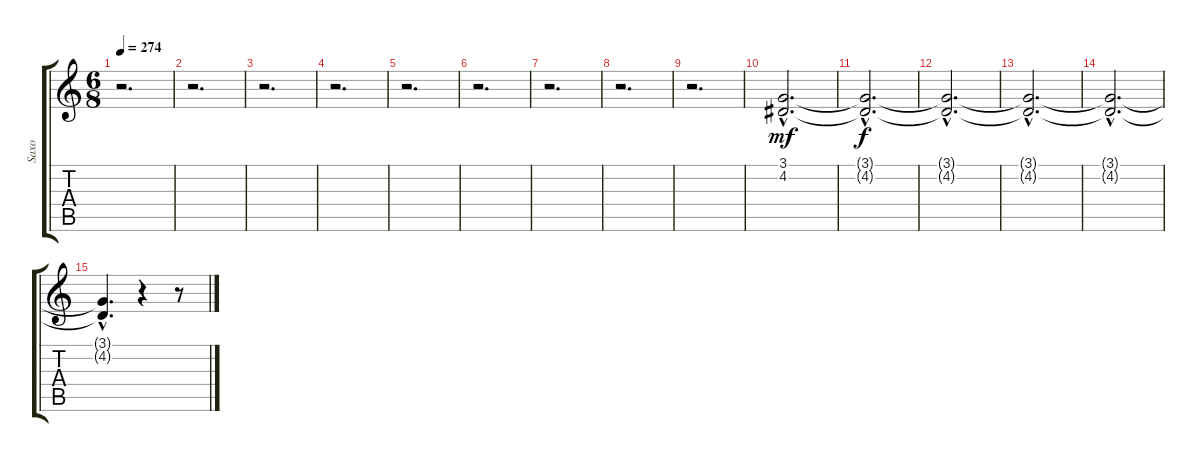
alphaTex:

\track ("Saxo         Adorno)" "Saxo      ") {instrument baritonesax}
\staff {score tabs}
\tuning (E4 B3 G3 D3 A2 E2) {hide}
\ts (6 8)
\tempo 274
\clef g2
\ks c
r.2{d dy mf} |
r.2{d} |
r.2{d} |
r.2{d} |
r.2{d} |
r.2{d} |
r.2{d} |
r.2{d} |
r.2{d} |
(3.1{hac} 4.2{hac}).2{d} |
(3.1{hac t} 4.2{hac t}).2{d dy f} |
(3.1{hac t} 4.2{hac t}).2{d} |
(3.1{hac t} 4.2{hac t}).2{d} |
(3.1{hac t} 4.2{hac t}).2{d} |
(3.1{hac t} 4.2{hac t}).4{d} r.4 r.8
